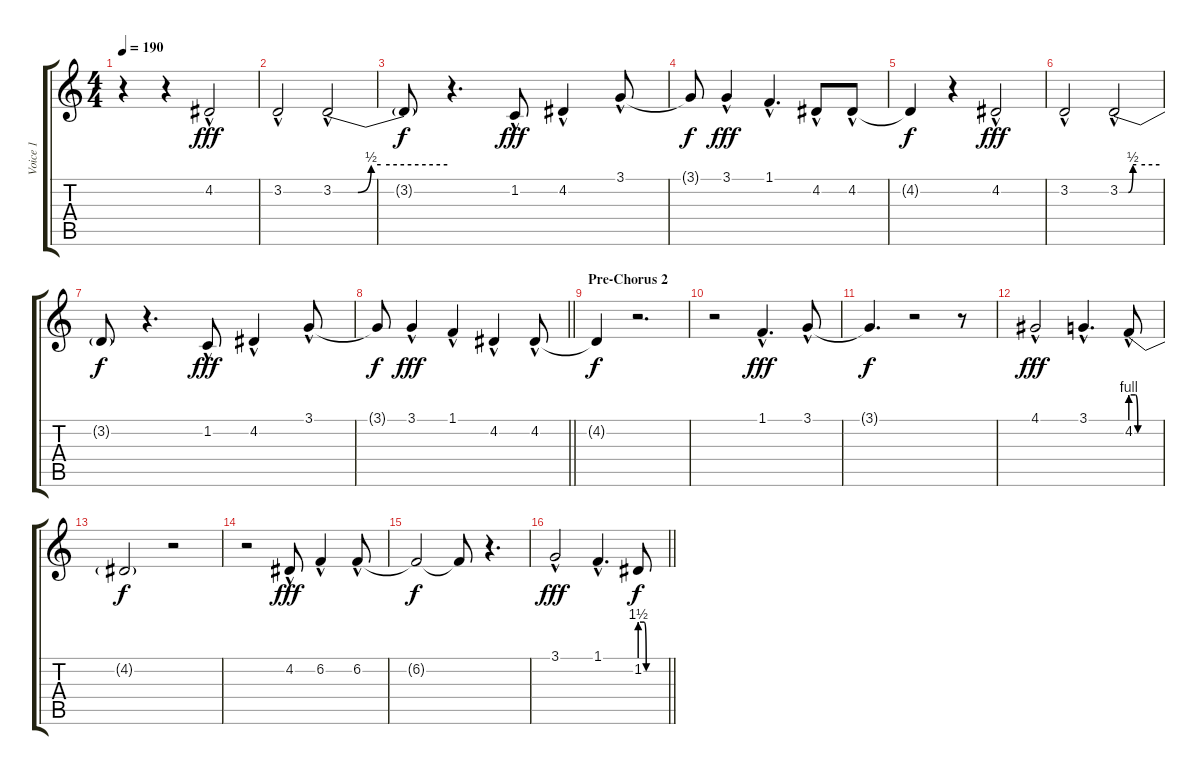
\track ("Voice 1" "Voice 1") {instrument lead2sawtooth}
\staff {score tabs}
\tuning (E4 B3 G3 D3 A2 E2) {hide}
\ts (4 4)
\tempo 190
\clef g2
\ks c
r.4{dy fff} r.4 4.2{hac}.2 |
3.2{hac}.2 3.2{be (custom 0 0 10 0 13 0 20 2 25 2 60 2) hac}.2 |
3.2{t}.8{dy f} r.4{d} 1.2{hac}.8{dy fff} 4.2{hac}.4 3.1{hac}.8 |
3.1{t}.8{dy f} 3.1{hac}.4{dy fff} 1.1{hac}.4{d} 4.2{hac}.8 4.2{hac}.8 |
4.2{t}.4{dy f} r.4 4.2{hac}.2{dy fff} |
3.2{hac}.2 3.2{be (custom 0 0 10 0 13 0 20 2 25 2 60 2) hac}.2 |
3.2{t}.8{dy f} r.4{d} 1.2{hac}.8{dy fff} 4.2{hac}.4 3.1{hac}.8 |
\barLineRight lightlight
3.1{t}.8{dy f} 3.1{hac}.4{dy fff} 1.1{hac}.4 4.2{hac}.4 4.2{hac}.8 |
\section ("" "Pre-Chorus 2")
4.2{t}.4{dy f} r.2{d} |
r.2 1.1{hac}.4{d dy fff} 3.1{hac}.8 |
3.1{t}.4{d dy f} r.2 r.8 |
4.1{hac}.2{dy fff} 3.1{hac}.4{d} 4.2{be (custom 0 4 10 4 15 0 30 0 60 0) hac}.8 |
4.2{t}.2{dy f} r.2 |
r.2 4.2{hac}.8{dy fff} 6.2{hac}.4 6.2{hac}.8 |
6.2{t}.2{dy f} 6.2{t}.8 r.4{d} |
\barLineRight lightlight
3.1{hac}.2{dy fff} 1.1{hac}.4{d} 1.2{be (custom 0 6 10 6 15 0 30 0 60 0)}.8{dy f}
